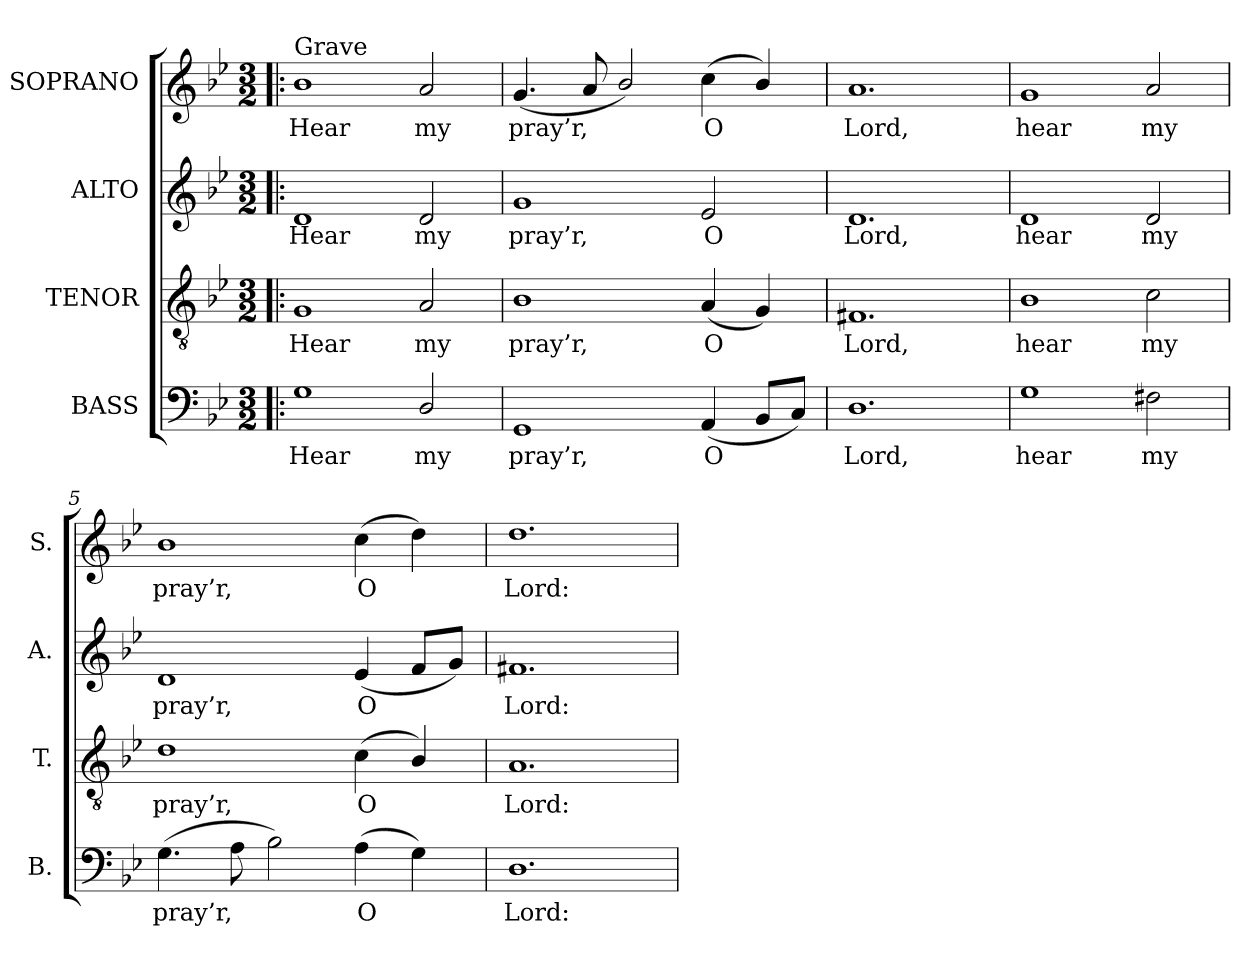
**kern	**text	**kern	**text	**kern	**text	**kern	**text
*part4	*part4	*part3	*part3	*part2	*part2	*part1	*part1
*staff4	*staff4	*staff3	*staff3	*staff2	*staff2	*staff1	*staff1
*I"BASS	*	*I"TENOR	*	*I"ALTO	*	*I"SOPRANO	*
*I'B.	*	*I'T.	*	*I'A.	*	*I'S.	*
!!LO:PB:g=z
*clefF4	*	*clefGv2	*	*clefG2	*	*clefG2	*
*	*	*ITrd7c12	*	*	*	*	*
*k[b-e-]	*	*k[b-e-]	*	*k[b-e-]	*	*k[b-e-]	*
*g:	*	*g:	*	*g:	*	*g:	*
*M3/2	*	*M3/2	*	*M3/2	*	*M3/2	*
=1!|:	=1!|:	=1!|:	=1!|:	=1!|:	=1!|:	=1!|:	=1!|:
!	!LO:LY:b:color=#000000	!	!	!	!	!	!
!	!	!	!LO:LY:b:color=#000000	!	!	!	!
!	!	!	!	!	!LO:LY:b:color=#000000	!	!
!	!	!	!	!	!	!LO:TX:a:t=Grave	!
!	!	!	!	!	!	!	!LO:LY:b:color=#000000
1Gi	Hear	1GGi	Hear	1di	Hear	1b-i	Hear
!	!LO:LY:b:color=#000000	!	!	!	!	!	!
!	!	!	!LO:LY:b:color=#000000	!	!	!	!
!	!	!	!	!	!LO:LY:b:color=#000000	!	!
!	!	!	!	!	!	!	!LO:LY:b:color=#000000
2Di/	my	2AAi/	my	2di/	my	2ai/	my
=2	=2	=2	=2	=2	=2	=2	=2
!	!LO:LY:b:color=#000000	!	!	!	!	!	!
!	!	!	!LO:LY:b:color=#000000	!	!	!	!
!	!	!	!	!	!LO:LY:b:color=#000000	!	!
!	!	!	!	!	!	!	!LO:LY:b:color=#000000
1GGi	pray’r,	1BB-i	pray’r,	1gi	pray’r,	(4.gi/	pray’r,
.	.	.	.	.	.	8ai/	.
.	.	.	.	.	.	2b-i/)	.
!	!LO:LY:b:color=#000000	!	!	!	!	!	!
!	!	!	!LO:LY:b:color=#000000	!	!	!	!
!	!	!	!	!	!LO:LY:b:color=#000000	!	!
!	!	!	!	!	!	!	!LO:LY:b:color=#000000
(4AAi/	O	(4AAi/	O	2e-i/	O	(4cci\	O
8BB-i/L	.	4GGi/)	.	.	.	4b-i/)	.
8Ci/J)	.	.	.	.	.	.	.
=3	=3	=3	=3	=3	=3	=3	=3
!	!LO:LY:b:color=#000000	!	!	!	!	!	!
!	!	!	!LO:LY:b:color=#000000	!	!	!	!
!	!	!	!	!	!LO:LY:b:color=#000000	!	!
!	!	!	!	!	!	!	!LO:LY:b:color=#000000
1.Di	Lord,	1.FF#Xi	Lord,	1.di	Lord,	1.ai	Lord,
=4	=4	=4	=4	=4	=4	=4	=4
!	!LO:LY:b:color=#000000	!	!	!	!	!	!
!	!	!	!LO:LY:b:color=#000000	!	!	!	!
!	!	!	!	!	!LO:LY:b:color=#000000	!	!
!	!	!	!	!	!	!	!LO:LY:b:color=#000000
1Gi	hear	1BB-i	hear	1di	hear	1gi	hear
!	!LO:LY:b:color=#000000	!	!	!	!	!	!
!	!	!	!LO:LY:b:color=#000000	!	!	!	!
!	!	!	!	!	!LO:LY:b:color=#000000	!	!
!	!	!	!	!	!	!	!LO:LY:b:color=#000000
2F#Xi\	my	2Ci\	my	2di/	my	2ai/	my
!!LO:LB:g=z
=5	=5	=5	=5	=5	=5	=5	=5
!	!LO:LY:b:color=#000000	!	!	!	!	!	!
!	!	!	!LO:LY:b:color=#000000	!	!	!	!
!	!	!	!	!	!LO:LY:b:color=#000000	!	!
!	!	!	!	!	!	!	!LO:LY:b:color=#000000
(4.Gi\	pray’r,	1Di	pray’r,	1di	pray’r,	1b-i	pray’r,
8Ai\	.	.	.	.	.	.	.
2B-i\)	.	.	.	.	.	.	.
!	!LO:LY:b:color=#000000	!	!	!	!	!	!
!	!	!	!LO:LY:b:color=#000000	!	!	!	!
!	!	!	!	!	!LO:LY:b:color=#000000	!	!
!	!	!	!	!	!	!	!LO:LY:b:color=#000000
(4Ai\	O	(4Ci\	O	(4e-i/	O	(4cci\	O
4Gi\)	.	4BB-i/)	.	8fi/L	.	4ddi\)	.
.	.	.	.	8gi/J)	.	.	.
=6	=6	=6	=6	=6	=6	=6	=6
!	!LO:LY:b:color=#000000	!	!	!	!	!	!
!	!	!	!LO:LY:b:color=#000000	!	!	!	!
!	!	!	!	!	!LO:LY:b:color=#000000	!	!
!	!	!	!	!	!	!	!LO:LY:b:color=#000000
1.Di	Lord:	1.AAi	Lord:	1.f#Xi	Lord:	1.ddi	Lord:
=	=	=	=	=	=	=	=
*-	*-	*-	*-	*-	*-	*-	*-
